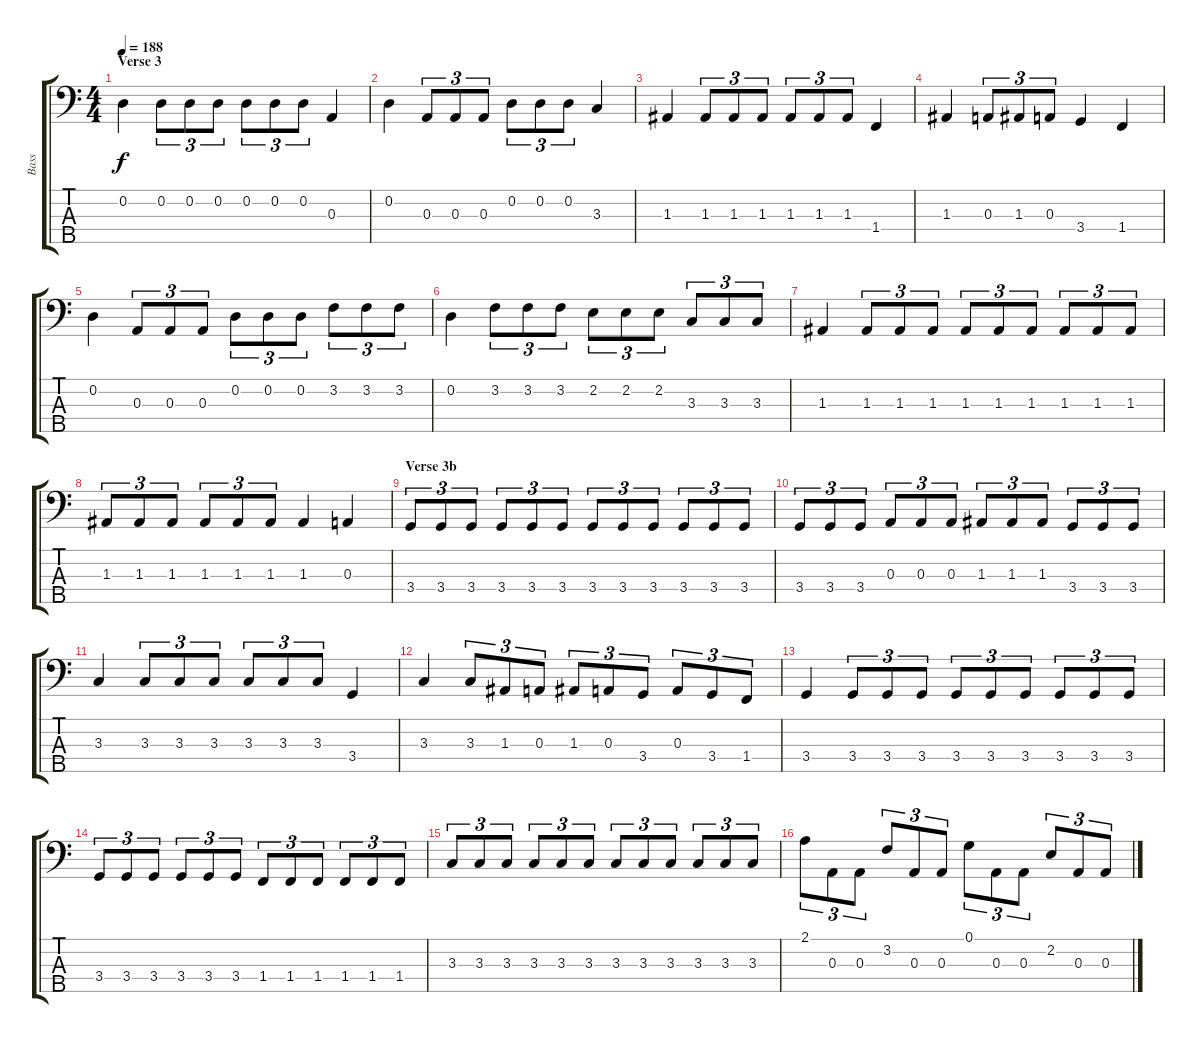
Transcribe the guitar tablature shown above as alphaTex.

\track ("Bass" "Bass") {instrument electricbassfinger}
\staff {score tabs}
\tuning (G2 D2 A1 E1 B0) {hide}
\ts (4 4)
\section ("" "Verse 3")
\tempo 188
\clef f4
\ks c
0.2.4{dy f} 0.2.8{tu (3 2)} 0.2.8{tu (3 2)} 0.2.8{tu (3 2)} 0.2.8{tu (3 2)} 0.2.8{tu (3 2)} 0.2.8{tu (3 2)} 0.3.4 |
0.2.4 0.3.8{tu (3 2)} 0.3.8{tu (3 2)} 0.3.8{tu (3 2)} 0.2.8{tu (3 2)} 0.2.8{tu (3 2)} 0.2.8{tu (3 2)} 3.3.4 |
1.3.4 1.3.8{tu (3 2)} 1.3.8{tu (3 2)} 1.3.8{tu (3 2)} 1.3.8{tu (3 2)} 1.3.8{tu (3 2)} 1.3.8{tu (3 2)} 1.4.4 |
1.3.4 0.3.8{tu (3 2)} 1.3.8{tu (3 2)} 0.3.8{tu (3 2)} 3.4.4 1.4.4 |
0.2.4 0.3.8{tu (3 2)} 0.3.8{tu (3 2)} 0.3.8{tu (3 2)} 0.2.8{tu (3 2)} 0.2.8{tu (3 2)} 0.2.8{tu (3 2)} 3.2.8{tu (3 2)} 3.2.8{tu (3 2)} 3.2.8{tu (3 2)} |
0.2.4 3.2.8{tu (3 2)} 3.2.8{tu (3 2)} 3.2.8{tu (3 2)} 2.2.8{tu (3 2)} 2.2.8{tu (3 2)} 2.2.8{tu (3 2)} 3.3.8{tu (3 2)} 3.3.8{tu (3 2)} 3.3.8{tu (3 2)} |
1.3.4 1.3.8{tu (3 2)} 1.3.8{tu (3 2)} 1.3.8{tu (3 2)} 1.3.8{tu (3 2)} 1.3.8{tu (3 2)} 1.3.8{tu (3 2)} 1.3.8{tu (3 2)} 1.3.8{tu (3 2)} 1.3.8{tu (3 2)} |
1.3.8{tu (3 2)} 1.3.8{tu (3 2)} 1.3.8{tu (3 2)} 1.3.8{tu (3 2)} 1.3.8{tu (3 2)} 1.3.8{tu (3 2)} 1.3.4 0.3.4 |
\section ("" "Verse 3b")
3.4.8{tu (3 2)} 3.4.8{tu (3 2)} 3.4.8{tu (3 2)} 3.4.8{tu (3 2)} 3.4.8{tu (3 2)} 3.4.8{tu (3 2)} 3.4.8{tu (3 2)} 3.4.8{tu (3 2)} 3.4.8{tu (3 2)} 3.4.8{tu (3 2)} 3.4.8{tu (3 2)} 3.4.8{tu (3 2)} |
3.4.8{tu (3 2)} 3.4.8{tu (3 2)} 3.4.8{tu (3 2)} 0.3.8{tu (3 2)} 0.3.8{tu (3 2)} 0.3.8{tu (3 2)} 1.3.8{tu (3 2)} 1.3.8{tu (3 2)} 1.3.8{tu (3 2)} 3.4.8{tu (3 2)} 3.4.8{tu (3 2)} 3.4.8{tu (3 2)} |
3.3.4 3.3.8{tu (3 2)} 3.3.8{tu (3 2)} 3.3.8{tu (3 2)} 3.3.8{tu (3 2)} 3.3.8{tu (3 2)} 3.3.8{tu (3 2)} 3.4.4 |
3.3.4 3.3.8{tu (3 2)} 1.3.8{tu (3 2)} 0.3.8{tu (3 2)} 1.3.8{tu (3 2)} 0.3.8{tu (3 2)} 3.4.8{tu (3 2)} 0.3.8{tu (3 2)} 3.4.8{tu (3 2)} 1.4.8{tu (3 2)} |
3.4.4 3.4.8{tu (3 2)} 3.4.8{tu (3 2)} 3.4.8{tu (3 2)} 3.4.8{tu (3 2)} 3.4.8{tu (3 2)} 3.4.8{tu (3 2)} 3.4.8{tu (3 2)} 3.4.8{tu (3 2)} 3.4.8{tu (3 2)} |
3.4.8{tu (3 2)} 3.4.8{tu (3 2)} 3.4.8{tu (3 2)} 3.4.8{tu (3 2)} 3.4.8{tu (3 2)} 3.4.8{tu (3 2)} 1.4.8{tu (3 2)} 1.4.8{tu (3 2)} 1.4.8{tu (3 2)} 1.4.8{tu (3 2)} 1.4.8{tu (3 2)} 1.4.8{tu (3 2)} |
3.3.8{tu (3 2)} 3.3.8{tu (3 2)} 3.3.8{tu (3 2)} 3.3.8{tu (3 2)} 3.3.8{tu (3 2)} 3.3.8{tu (3 2)} 3.3.8{tu (3 2)} 3.3.8{tu (3 2)} 3.3.8{tu (3 2)} 3.3.8{tu (3 2)} 3.3.8{tu (3 2)} 3.3.8{tu (3 2)} |
2.1.8{tu (3 2)} 0.3.8{tu (3 2)} 0.3.8{tu (3 2)} 3.2.8{tu (3 2)} 0.3.8{tu (3 2)} 0.3.8{tu (3 2)} 0.1.8{tu (3 2)} 0.3.8{tu (3 2)} 0.3.8{tu (3 2)} 2.2.8{tu (3 2)} 0.3.8{tu (3 2)} 0.3.8{tu (3 2)}
